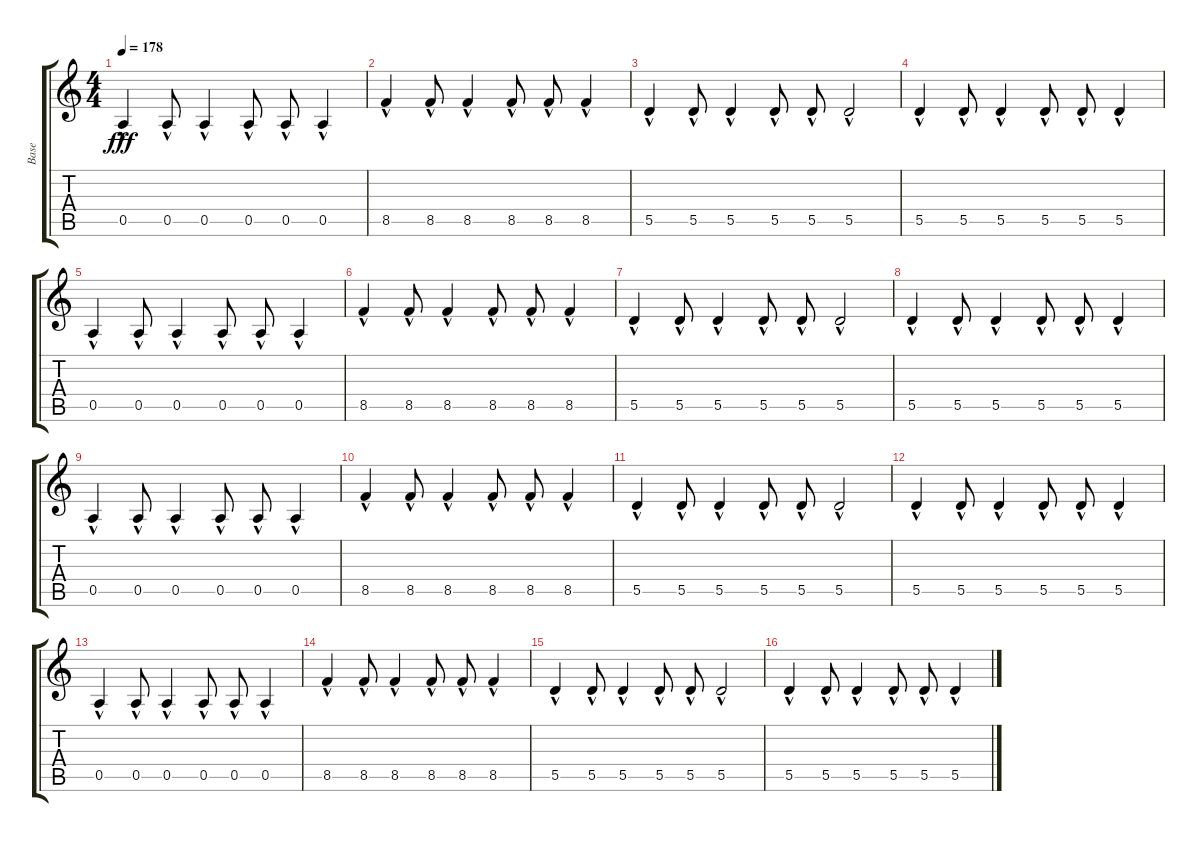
\track ("Base" "Base") {instrument electricbasspick}
\staff {score tabs}
\tuning (E4 B3 G3 D3 A2 E2) {hide}
\ts (4 4)
\tempo 178
\clef g2
\ks c
0.5{hac}.4{dy fff} 0.5{hac}.8 0.5{hac}.4 0.5{hac}.8 0.5{hac}.8 0.5{hac}.4 |
8.5{hac}.4 8.5{hac}.8 8.5{hac}.4 8.5{hac}.8 8.5{hac}.8 8.5{hac}.4 |
5.5{hac}.4 5.5{hac}.8 5.5{hac}.4 5.5{hac}.8 5.5{hac}.8 5.5{hac}.2 |
5.5{hac}.4 5.5{hac}.8 5.5{hac}.4 5.5{hac}.8 5.5{hac}.8 5.5{hac}.4 |
0.5{hac}.4 0.5{hac}.8 0.5{hac}.4 0.5{hac}.8 0.5{hac}.8 0.5{hac}.4 |
8.5{hac}.4 8.5{hac}.8 8.5{hac}.4 8.5{hac}.8 8.5{hac}.8 8.5{hac}.4 |
5.5{hac}.4 5.5{hac}.8 5.5{hac}.4 5.5{hac}.8 5.5{hac}.8 5.5{hac}.2 |
5.5{hac}.4 5.5{hac}.8 5.5{hac}.4 5.5{hac}.8 5.5{hac}.8 5.5{hac}.4 |
0.5{hac}.4 0.5{hac}.8 0.5{hac}.4 0.5{hac}.8 0.5{hac}.8 0.5{hac}.4 |
8.5{hac}.4 8.5{hac}.8 8.5{hac}.4 8.5{hac}.8 8.5{hac}.8 8.5{hac}.4 |
5.5{hac}.4 5.5{hac}.8 5.5{hac}.4 5.5{hac}.8 5.5{hac}.8 5.5{hac}.2 |
5.5{hac}.4 5.5{hac}.8 5.5{hac}.4 5.5{hac}.8 5.5{hac}.8 5.5{hac}.4 |
0.5{hac}.4 0.5{hac}.8 0.5{hac}.4 0.5{hac}.8 0.5{hac}.8 0.5{hac}.4 |
8.5{hac}.4 8.5{hac}.8 8.5{hac}.4 8.5{hac}.8 8.5{hac}.8 8.5{hac}.4 |
5.5{hac}.4 5.5{hac}.8 5.5{hac}.4 5.5{hac}.8 5.5{hac}.8 5.5{hac}.2 |
5.5{hac}.4 5.5{hac}.8 5.5{hac}.4 5.5{hac}.8 5.5{hac}.8 5.5{hac}.4
